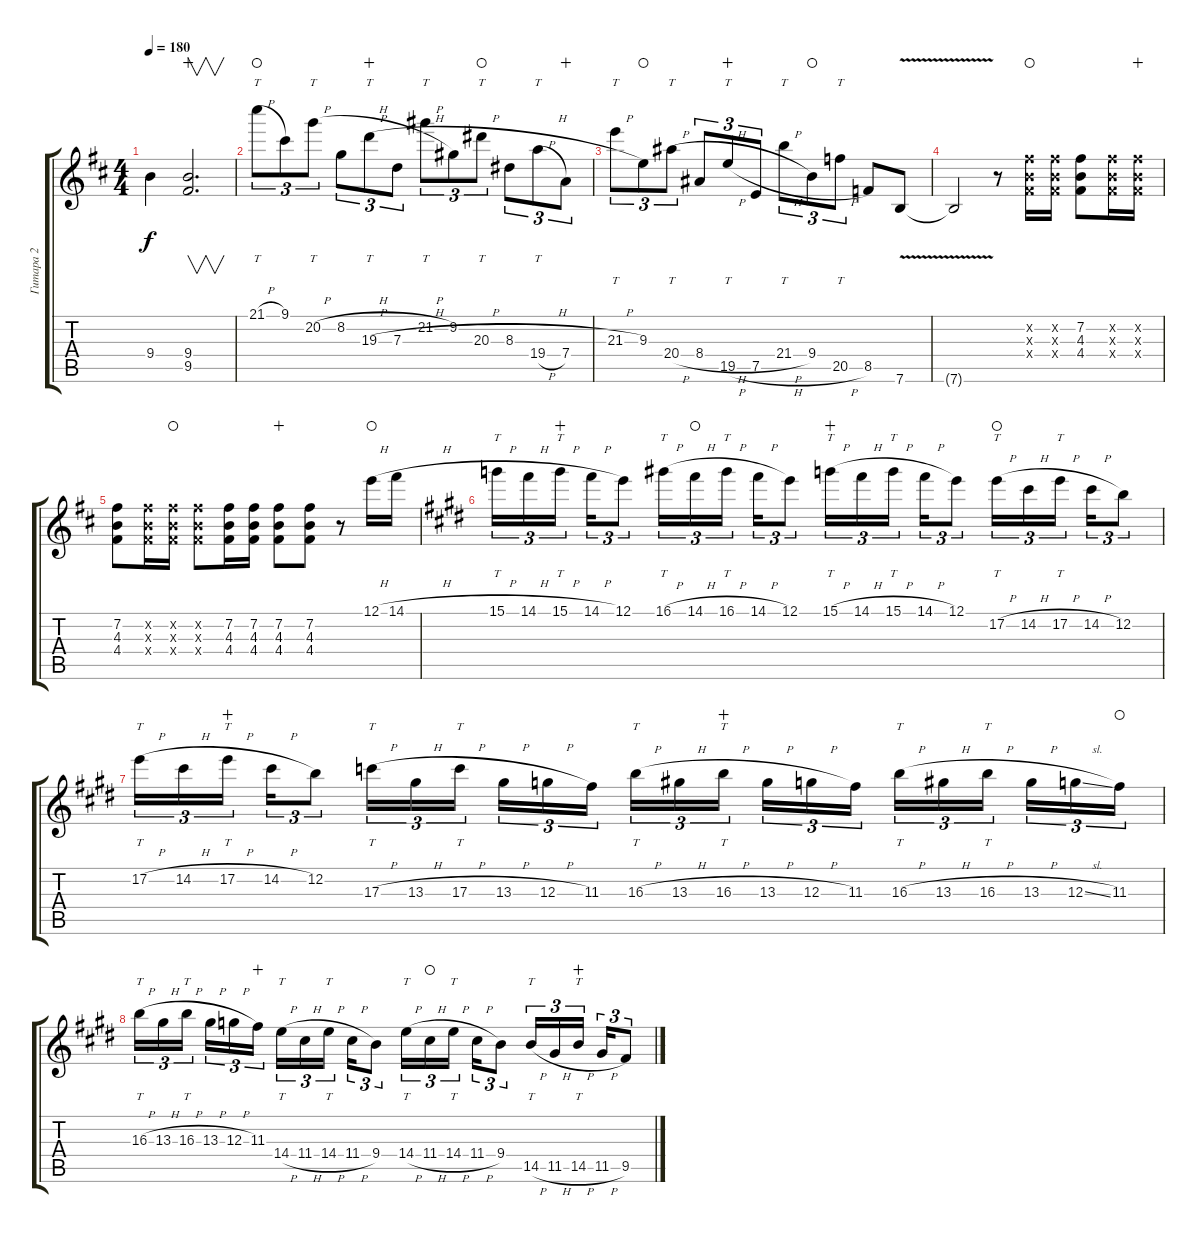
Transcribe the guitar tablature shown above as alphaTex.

\track ("Гитара 2" "Гитара 2") {instrument distortionguitar}
\staff {score tabs}
\tuning (E4 B3 G3 D3 A2 E2) {hide}
\ts (4 4)
\tempo 180
\clef g2
\ks bminor
9.4{t}.4{dy f} (9.4 9.5).2{v d wahc} |
21.1{h}.8{tt tu (3 2) waho} 9.1.8{tu (3 2)} 20.2{h}.8{tt tu (3 2)} 8.2{h}.8{tu (3 2)} 19.3{h}.8{tt tu (3 2) wahc} 7.3{h}.8{tu (3 2)} 21.2{h}.8{tt tu (3 2)} 9.2.8{tu (3 2)} 20.3{h}.8{tt tu (3 2) waho} 8.3{h}.8{tu (3 2)} 19.4{h}.8{tt tu (3 2)} 7.4.8{tu (3 2) wahc} |
21.3{h}.8{tt tu (3 2)} 9.3.8{tu (3 2) waho} 20.4{h}.8{tt tu (3 2)} 8.4{h}.8{tu (3 2)} 19.5{h}.8{tt tu (3 2) wahc} 7.5{h}.8{tu (3 2)} 21.4{h}.8{tt tu (3 2)} 9.4.8{tu (3 2) waho} 20.5{h}.8{tt tu (3 2)} 8.5.8 7.6{v}.8 |
7.6{t}.2 r.8 (7.2{x} 4.3{x} 4.4{x}).16{waho} (7.2{x} 4.3{x} 4.4{x}).16 (7.2 4.3 4.4).8 (7.2{x} 4.3{x} 4.4{x}).16 (7.2{x} 4.3{x} 4.4{x}).16{wahc} |
(7.2 4.3 4.4).8 (7.2{x} 4.3{x} 4.4{x}).16 (7.2{x} 4.3{x} 4.4{x}).16{waho} (7.2{x} 4.3{x} 4.4{x}).8 (7.2 4.3 4.4).16 (7.2 4.3 4.4).16 (7.2 4.3 4.4).8{wahc} (7.2 4.3 4.4).8 r.8 12.1{h}.16{waho} 14.1{h}.16 |
\ks c#minor
15.1{h}.16{tt tu (3 2)} 14.1{h}.16{tu (3 2)} 15.1{h}.16{tt tu (3 2) wahc beam splitsecondary} 14.1{h}.16{tu (3 2)} 12.1.8{tu (3 2)} 16.1{h}.16{tt tu (3 2)} 14.1{h}.16{tu (3 2) waho} 16.1{h}.16{tt tu (3 2) beam splitsecondary} 14.1{h}.16{tu (3 2)} 12.1.8{tu (3 2)} 15.1{h}.16{tt tu (3 2) wahc} 14.1{h}.16{tu (3 2)} 15.1{h}.16{tt tu (3 2) beam splitsecondary} 14.1{h}.16{tu (3 2)} 12.1.8{tu (3 2)} 17.2{h}.16{tt tu (3 2) waho} 14.2{h}.16{tu (3 2)} 17.2{h}.16{tt tu (3 2) beam splitsecondary} 14.2{h}.16{tu (3 2)} 12.2.8{tu (3 2)} |
17.2{h}.16{tt tu (3 2)} 14.2{h}.16{tu (3 2)} 17.2{h}.16{tt tu (3 2) wahc beam splitsecondary} 14.2{h}.16{tu (3 2)} 12.2.8{tu (3 2)} 17.3{h}.16{tt tu (3 2)} 13.3{h}.16{tu (3 2)} 17.3{h}.16{tt tu (3 2) beam splitsecondary} 13.3{h}.16{tu (3 2)} 12.3{h}.16{tu (3 2)} 11.3.16{tu (3 2)} 16.3{h}.16{tt tu (3 2)} 13.3{h}.16{tu (3 2)} 16.3{h}.16{tt tu (3 2) wahc beam splitsecondary} 13.3{h}.16{tu (3 2)} 12.3{h}.16{tu (3 2)} 11.3.16{tu (3 2)} 16.3{h}.16{tt tu (3 2)} 13.3{h}.16{tu (3 2)} 16.3{h}.16{tt tu (3 2) beam splitsecondary} 13.3{h}.16{tu (3 2)} 12.3{sl}.16{tu (3 2)} 11.3.16{tu (3 2) waho} |
16.3{h}.16{tt tu (3 2)} 13.3{h}.16{tu (3 2)} 16.3{h}.16{tt tu (3 2) beam splitsecondary} 13.3{h}.16{tu (3 2)} 12.3{h}.16{tu (3 2)} 11.3.16{tu (3 2) wahc} 14.4{h}.16{tt tu (3 2)} 11.4{h}.16{tu (3 2)} 14.4{h}.16{tt tu (3 2) beam splitsecondary} 11.4{h}.16{tu (3 2)} 9.4.8{tu (3 2)} 14.4{h}.16{tt tu (3 2)} 11.4{h}.16{tu (3 2) waho} 14.4{h}.16{tt tu (3 2) beam splitsecondary} 11.4{h}.16{tu (3 2)} 9.4.8{tu (3 2)} 14.5{h}.16{tt tu (3 2)} 11.5{h}.16{tu (3 2)} 14.5{h}.16{tt tu (3 2) wahc beam splitsecondary} 11.5{h}.16{tu (3 2)} 9.5.8{tu (3 2)}
